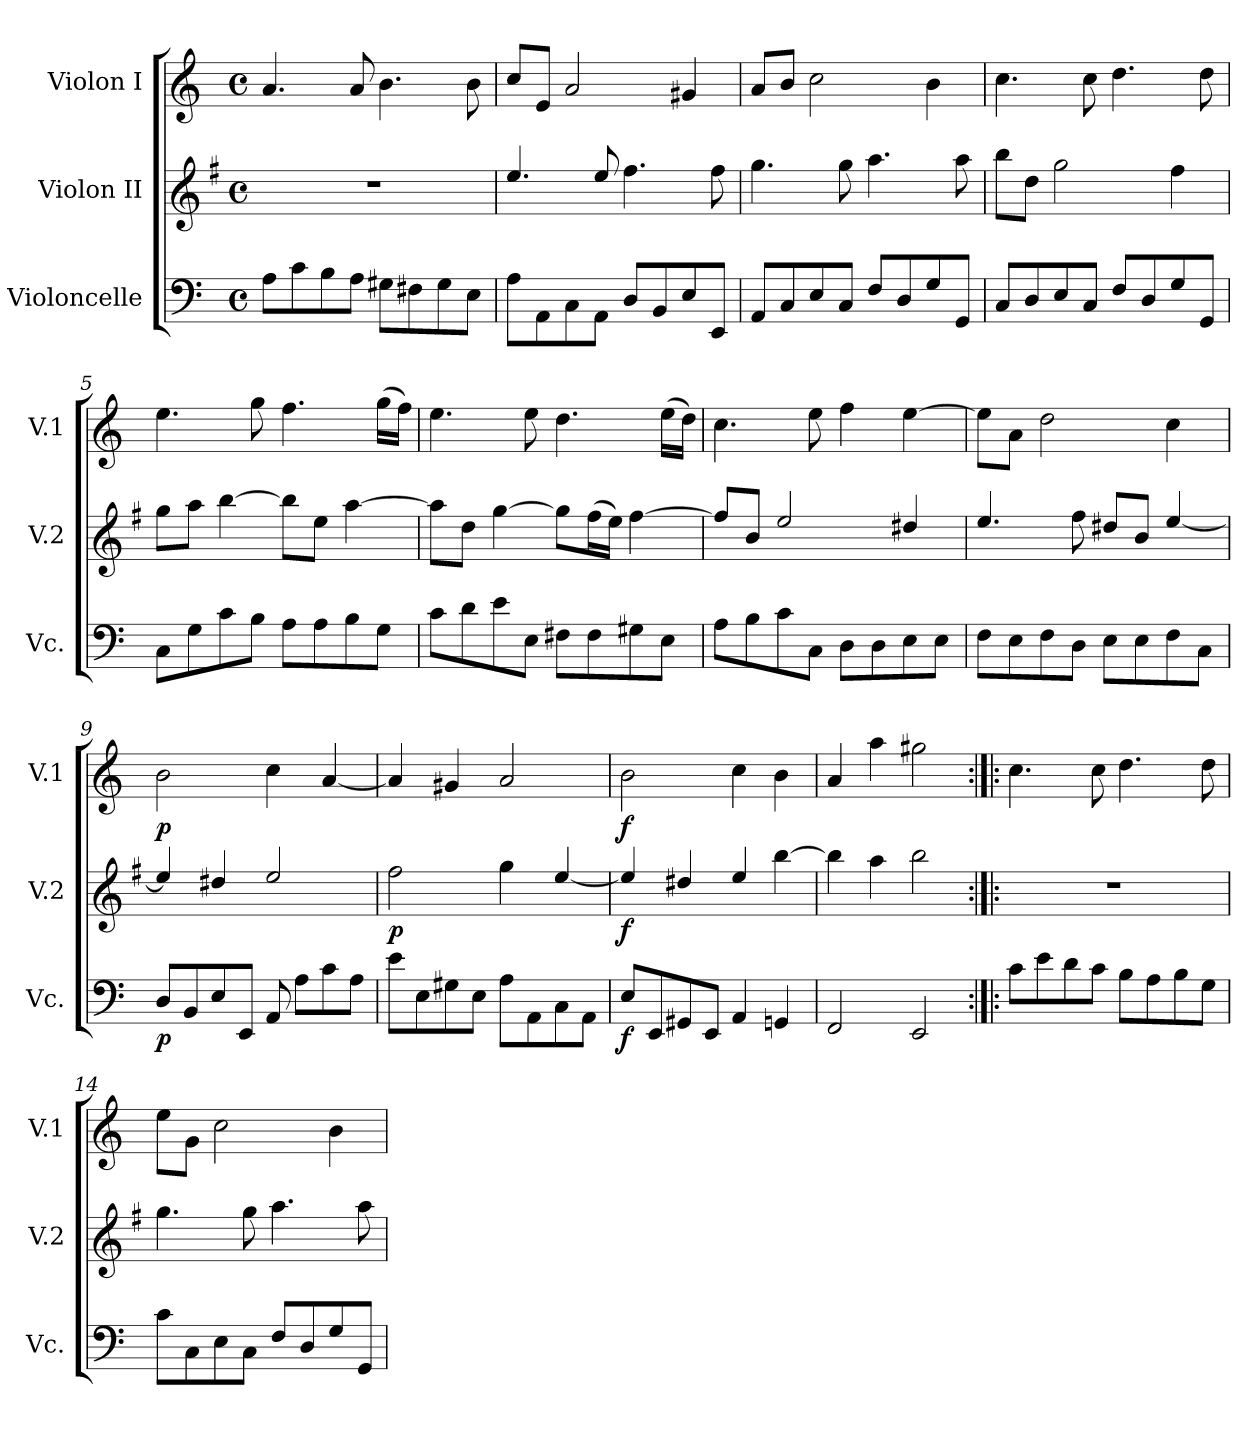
**kern	**dynam	**kern	**dynam	**kern	**dynam
*part3	*part3	*part2	*part2	*part1	*part1
*staff3	*staff3	*staff2	*staff2	*staff1	*staff1
*I"Violoncelle	*	*I"Violon II	*	*I"Violon I	*
*I'Vc.	*	*I'V.2	*	*I'V.1	*
*clefF4	*	*clefG2	*	*clefG2	*
*	*	*ITrd4c7	*	*	*
*k[]	*	*k[]	*	*k[]	*
*C:	*	*C:	*	*C:	*
*M4/4	*	*M4/4	*	*M4/4	*
*met(c)	*	*met(c)	*	*met(c)	*
=1	=1	=1	=1	=1	=1
8A\L	.	1r	.	4.a/	.
8c\	.	.	.	.	.
8B\	.	.	.	.	.
8A\J	.	.	.	8a/	.
8G#X\L	.	.	.	4.b\	.
8F#X\	.	.	.	.	.
8G#\	.	.	.	.	.
8E\J	.	.	.	8b\	.
=2	=2	=2	=2	=2	=2
8A\L	.	4.a/	.	8cc/L	.
8AA\	.	.	.	8e/J	.
8C\	.	.	.	2a/	.
8AA\J	.	8a/	.	.	.
8D/L	.	4.b\	.	.	.
8BB/	.	.	.	.	.
8E/	.	.	.	4g#X/	.
8EE/J	.	8b\	.	.	.
=3	=3	=3	=3	=3	=3
8AA/L	.	4.cc\	.	8a/L	.
8C/	.	.	.	8b/J	.
8E/	.	.	.	2cc\	.
8C/J	.	8cc\	.	.	.
8F/L	.	4.dd\	.	.	.
8D/	.	.	.	.	.
8G/	.	.	.	4b\	.
8GG/J	.	8dd\	.	.	.
=4	=4	=4	=4	=4	=4
8C/L	.	8ee\L	.	4.cc\	.
8D/	.	8g\J	.	.	.
8E/	.	2cc\	.	.	.
8C/J	.	.	.	8cc\	.
8F/L	.	.	.	4.dd\	.
8D/	.	.	.	.	.
8G/	.	4b\	.	.	.
8GG/J	.	.	.	8dd\	.
=5	=5	=5	=5	=5	=5
8C\L	.	8cc\L	.	4.ee\	.
8G\	.	8dd\J	.	.	.
8c\	.	[4ee\	.	.	.
8B\J	.	.	.	8gg\	.
8A\L	.	8ee\L]	.	4.ff\	.
8A\	.	8a\J	.	.	.
8B\	.	[4dd\	.	.	.
8G\J	.	.	.	(16gg\LL	.
.	.	.	.	16ff\JJ)	.
=6	=6	=6	=6	=6	=6
8c\L	.	8dd\L]	.	4.ee\	.
8d\	.	8g\J	.	.	.
8e\	.	[4cc\	.	.	.
8E\J	.	.	.	8ee\	.
8F#X\L	.	8cc\L]	.	4.dd\	.
8F#\	.	(16b\L	.	.	.
.	.	16a\JJ)	.	.	.
8G#X\	.	[4b\	.	.	.
8E\J	.	.	.	(16ee\LL	.
.	.	.	.	16dd\JJ)	.
=7	=7	=7	=7	=7	=7
8A\L	.	8b/L]	.	4.cc\	.
8B\	.	8e/J	.	.	.
8c\	.	2a/	.	.	.
8C\J	.	.	.	8ee\	.
8D\L	.	.	.	4ff\	.
8D\	.	.	.	.	.
8E\	.	4g#X/	.	[4ee\	.
8E\J	.	.	.	.	.
=8	=8	=8	=8	=8	=8
8F\L	.	4.a/	.	8ee\L]	.
8E\	.	.	.	8a\J	.
8F\	.	.	.	2dd\	.
8D\J	.	8b\	.	.	.
8E\L	.	8g#X/L	.	.	.
8E\	.	8e/J	.	.	.
8F\	.	[4a/	.	4cc\	.
8C\J	.	.	.	.	.
!!LO:LB:g=z
=9	=9	=9	=9	=9	=9
!	!LO:DY:b	!	!	!	!LO:DY:b
8D/L	p	4a/]	.	2b\	p
8BB/	.	.	.	.	.
8E/	.	4g#X/	.	.	.
8EE/J	.	.	.	.	.
8AA/	.	2a/	.	4cc\	.
8A\L	.	.	.	.	.
8c\	.	.	.	[4a/	.
8A\J	.	.	.	.	.
!!LO:PB:g=z
=10	=10	=10	=10	=10	=10
!	!	!	!LO:DY:b	!	!
8e\L	.	2b\	p	4a/]	.
8E\	.	.	.	.	.
8G#X\	.	.	.	4g#X/	.
8E\J	.	.	.	.	.
8A\L	.	4cc\	.	2a/	.
8AA\	.	.	.	.	.
8C\	.	[4a/	.	.	.
8AA\J	.	.	.	.	.
=11	=11	=11	=11	=11	=11
!	!LO:DY:b	!	!LO:DY:b	!	!LO:DY:b
8E/L	f	4a/]	f	2b\	f
8EE/	.	.	.	.	.
8GG#X/	.	4g#X/	.	.	.
8EE/J	.	.	.	.	.
4AA/	.	4a/	.	4cc\	.
4GGn/	.	[4ee\	.	4b\	.
=12	=12	=12	=12	=12	=12
2FF/	.	4ee\]	.	4a/	.
.	.	4dd\	.	4aa\	.
2EE/	.	2ee\	.	2gg#X\	.
=13:|!|:	=13:|!|:	=13:|!|:	=13:|!|:	=13:|!|:	=13:|!|:
8c\L	.	1r	.	4.cc\	.
8e\	.	.	.	.	.
8d\	.	.	.	.	.
8c\J	.	.	.	8cc\	.
8B\L	.	.	.	4.dd\	.
8A\	.	.	.	.	.
8B\	.	.	.	.	.
8G\J	.	.	.	8dd\	.
=14	=14	=14	=14	=14	=14
8c\L	.	4.cc\	.	8ee\L	.
8C\	.	.	.	8g\J	.
8E\	.	.	.	2cc\	.
8C\J	.	8cc\	.	.	.
8F/L	.	4.dd\	.	.	.
8D/	.	.	.	.	.
8G/	.	.	.	4b\	.
8GG/J	.	8dd\	.	.	.
=	=	=	=	=	=
*-	*-	*-	*-	*-	*-
